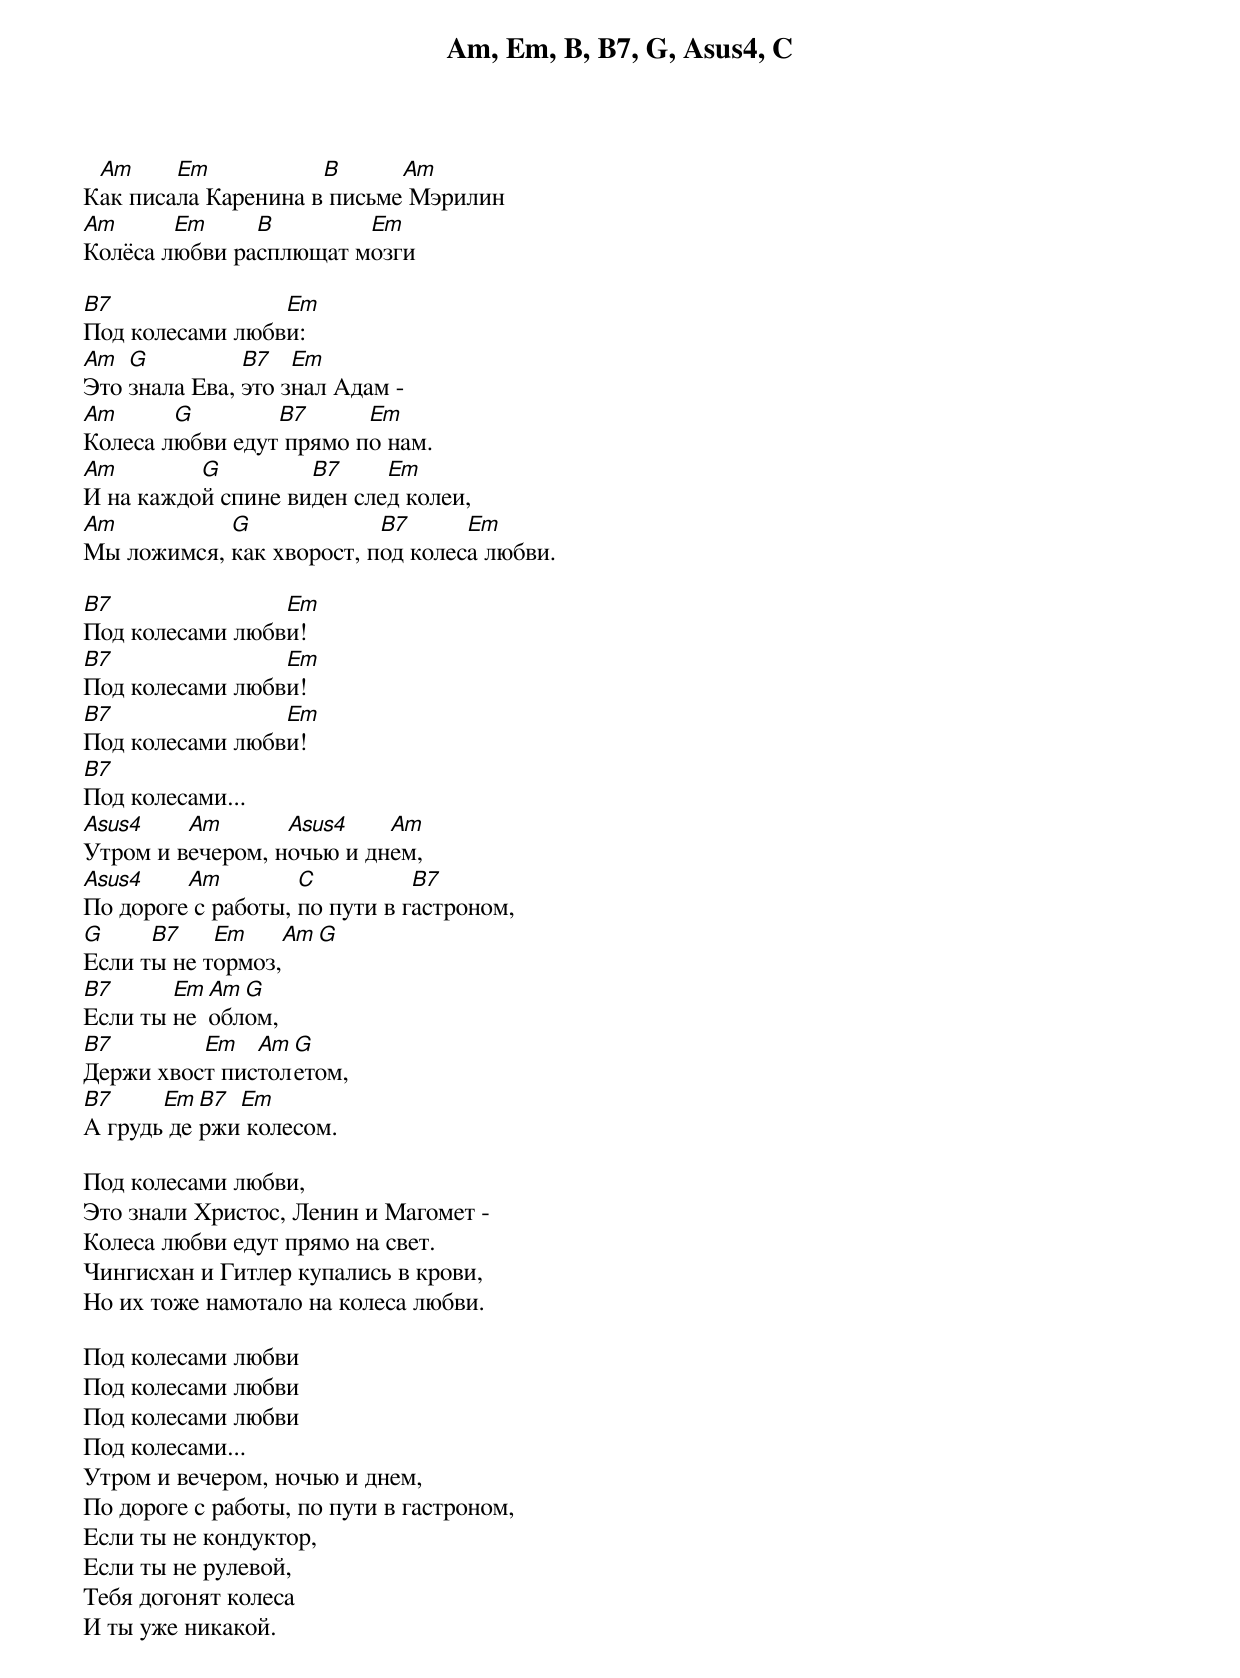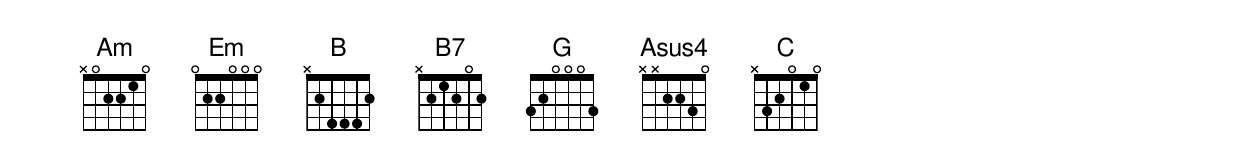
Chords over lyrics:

Am, Em, B, B7, G, Asus4, C

 Am     Em           B      Am
Как писала Каренина в письме Мэрилин
Am      Em     B        Em
Колёса любви расплющат мозги

B7               Em
Под колесами любви:
Am  G          B7   Em
Это знала Ева, это знал Адам -
Am      G        B7      Em
Колеса любви едут прямо по нам.
Am        G         B7     Em
И на каждой спине виден след колеи,
Am          G             B7      Em
Мы ложимся, как хворост, под колеса любви.

B7               Em
Под колесами любви!
B7               Em
Под колесами любви!
B7               Em
Под колесами любви!
B7
Под колесами...
Asus4    Am       Asus4    Am
Утром и вечером, ночью и днем,
Asus4    Am         C          B7
По дороге с работы, по пути в гастроном,
G     B7    Em    Am G
Если ты не тормоз,
B7      Em Am G
Если ты не облом,
B7        Em   Am G
Держи хвост пистолетом,
B7     Em B7 Em
А грудь держи колесом.

Под колесами любви,
Это знали Христос, Ленин и Магомет -
Колеса любви едут прямо на свет.
Чингисхан и Гитлер купались в крови,
Но их тоже намотало на колеса любви.

Под колесами любви
Под колесами любви
Под колесами любви
Под колесами...
Утром и вечером, ночью и днем,
По дороге с работы, по пути в гастроном,
Если ты не кондуктор,
Если ты не рулевой,
Тебя догонят колеса
И ты уже никакой.
